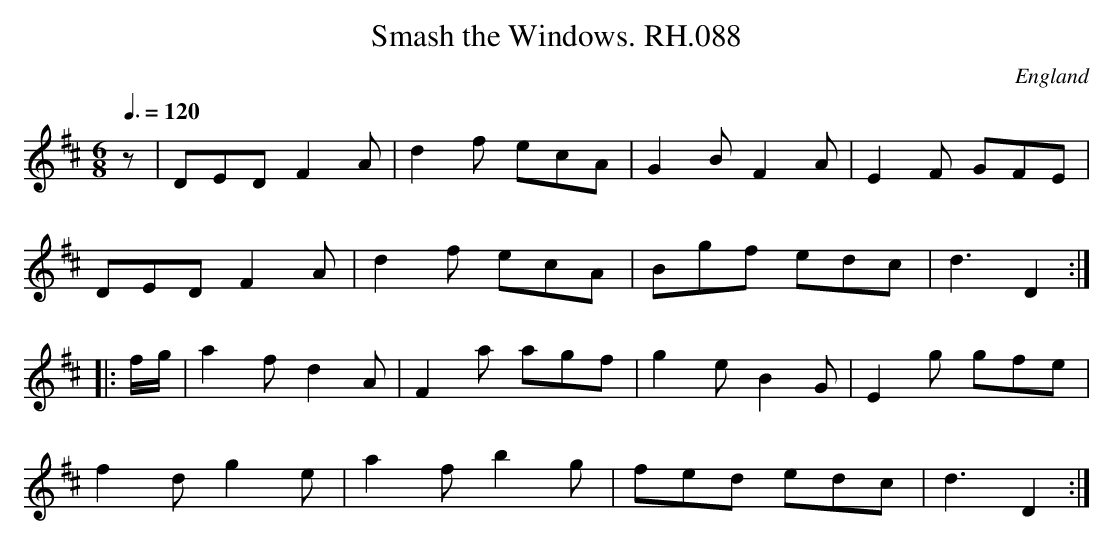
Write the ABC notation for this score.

X:1
T:Smash the Windows. RH.088
O:England
M:6/8
L:1/8
Q:3/8=120
K:D
z|DED F2A|d2f ecA|G2B F2A|E2F GFE|
DED F2A|d2f ecA|Bgf edc|d3 D2:|
|:f/g/|a2f d2A|F2a agf|g2e B2G|E2g gfe|
f2d g2e|a2f b2g|fed edc|d3 D2:|
